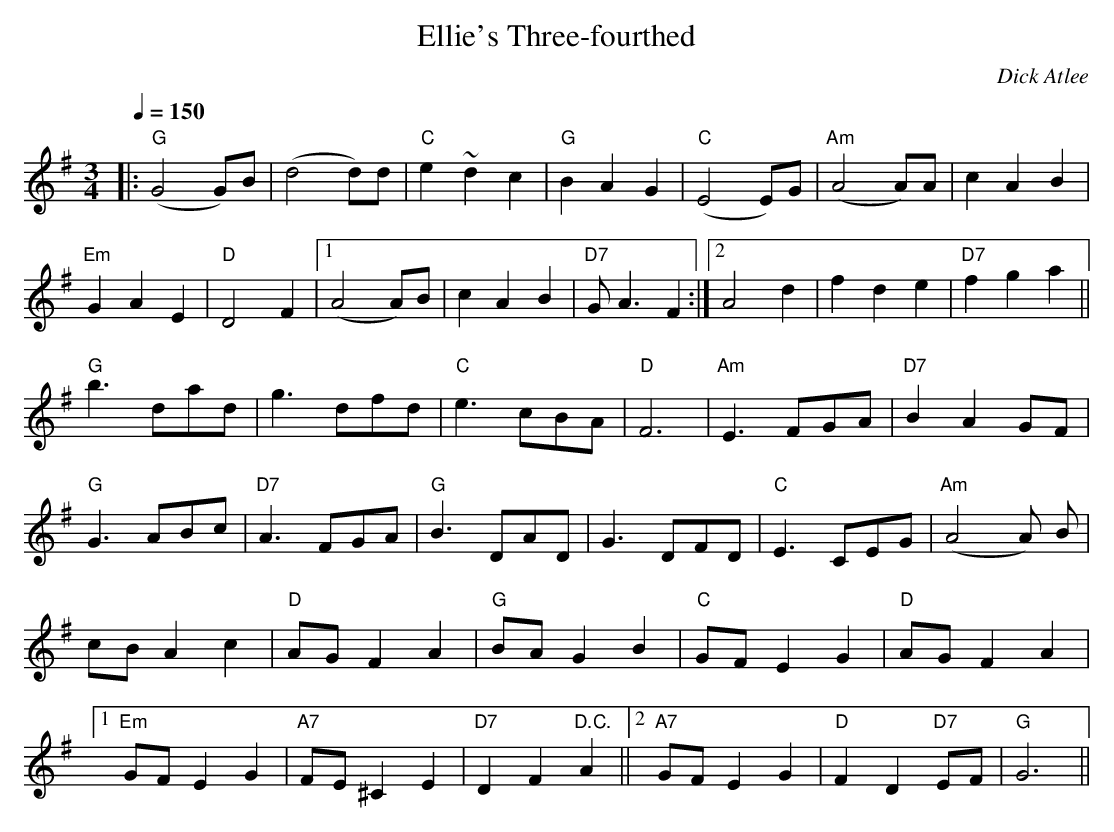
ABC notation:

X:1
T:Ellie's Three-fourthed
M:3/4
L:1/8
Q:1/4=150
C:Dick Atlee
K:G
|: "G" (G4 G)B | (d4 d)d | "C" e2 ~d2 c2 | "G" B2 A2 G2 |
"C" (E4 E)G | "Am" (A4 A)A | c2 A2 B2 | !
"Em" G2 A2 E2 | "D" D4 F2 |
[1 (A4 A)B | c2 A2 B2 | "D7" G A3 F2 :|
[2 A4 d2 | f2 d2 e2 | "D7" f2 g2 a2 || !
"G" b3 dad | g3 dfd | "C" e3 cBA | "D" F6 | "Am" E3 FGA | "D7" B2 A2 GF | !
"G" G3 ABc | "D7" A3 FGA | "G" B3 DAD | G3 DFD | "C" E3 CEG | "Am" (A4 A) B | !
cB A2 c2 | "D" AG F2 A2 | "G" BA G2 B2 | "C" GF E2 G2 | "D" AG F2 A2 | !
[1 "Em" GF E2 G2 | "A7" FE ^C2 E2 | "D7" D2 F2 "D.C." A2 ||
[2 "A7" GF E2 G2 | "D" F2 D2 "D7" EF | "G" G6 ||
